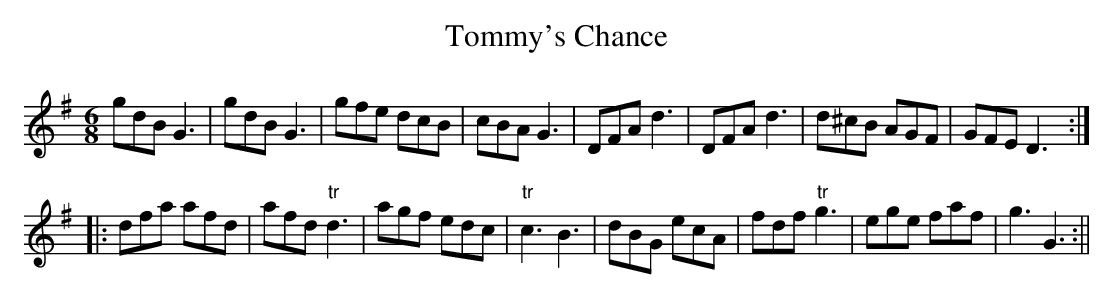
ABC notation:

X:1
T:Tommy's Chance
M:6/8
L:1/8
K:G
gdB G3|gdB G3|gfe dcB|cBA G3|DFA d3|DFA d3|d^cB AGF|GFE D3:|
|:dfa afd|afd "tr"d3|agf edc|"tr"c3 B3|dBG ecA|fdf "tr"g3|ege faf|g3 G3:||
